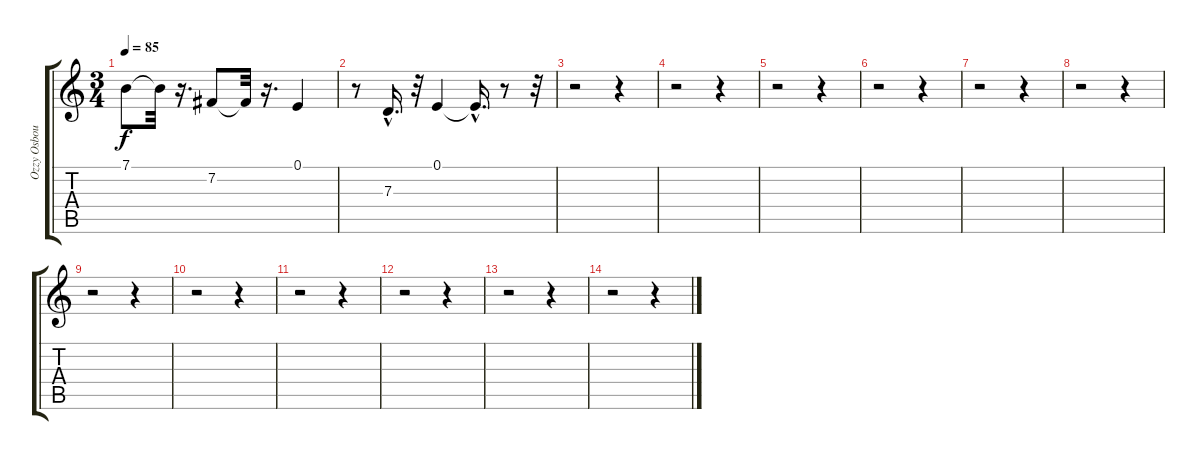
\track ("Ozzy Osbourne" "Ozzy Osbou") {instrument shanai}
\staff {score tabs}
\tuning (E4 B3 G3 D3 A2 E2) {hide}
\ts (3 4)
\tempo 85
\clef g2
\ks c
7.1.8{dy f} 7.1{t}.32 r.16{d} 7.2.8 7.2{t}.32 r.16{d} 0.1.4 |
r.8 7.3{hac}.16{d} r.32 0.1.4 0.1{hac t}.16{d} r.8 r.32 |
r.2 r.4 |
r.2 r.4 |
r.2 r.4 |
r.2 r.4 |
r.2 r.4 |
r.2 r.4 |
r.2 r.4 |
r.2 r.4 |
r.2 r.4 |
r.2 r.4 |
r.2 r.4 |
r.2 r.4
